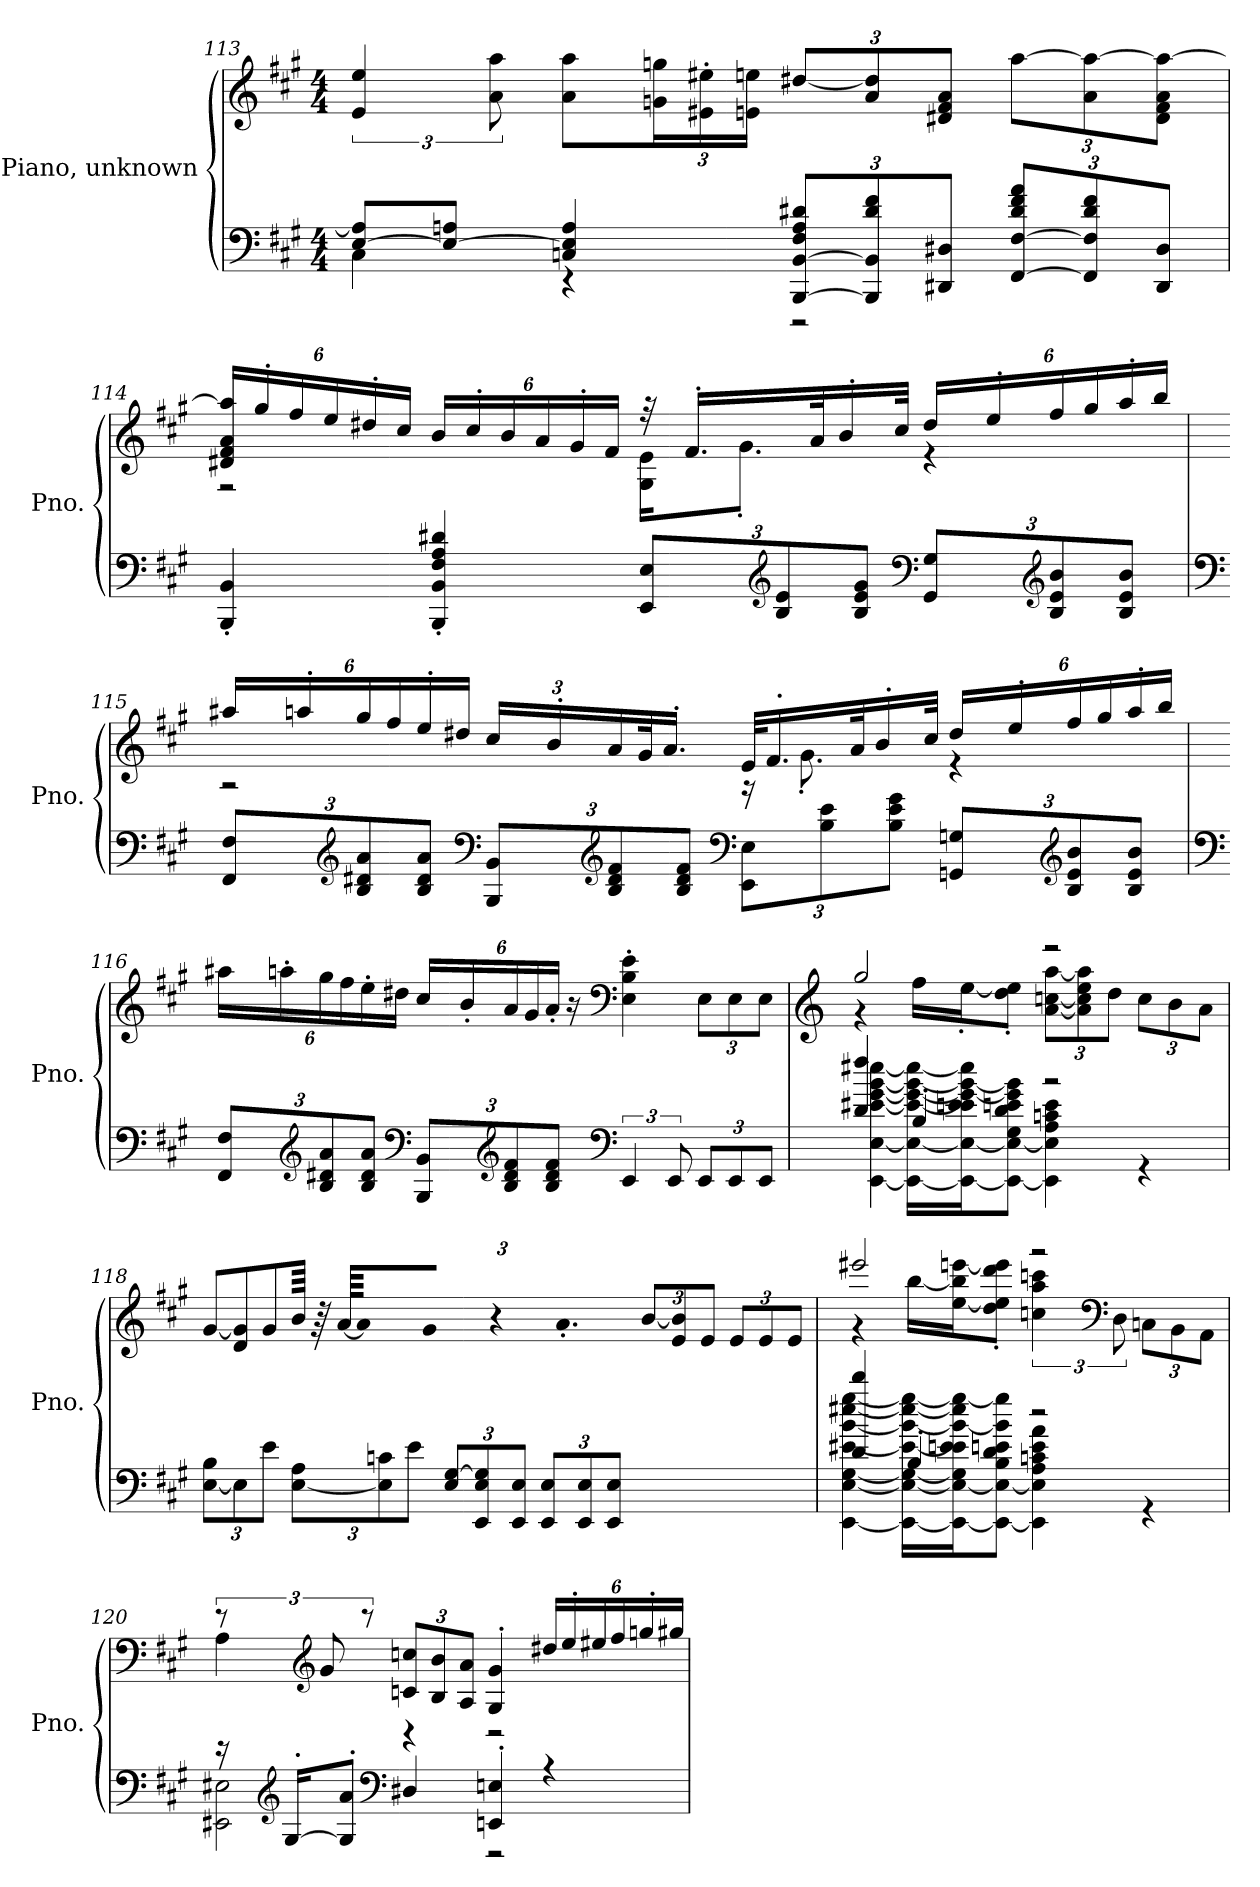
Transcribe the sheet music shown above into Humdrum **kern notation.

**kern	**kern
*part1	*part1
*staff2	*staff1
*I"Piano, unknown	*
*I'Pno.	*
*clefF4	*clefG2
*k[f#c#g#]	*k[f#c#g#]
*M4/4	*M4/4
=113	=113
*^	*
[8E/ 8A#/]L	4C#\	6e/ 6ee/
8E/_ 8An/J	.	.
.	.	12a\ 12aa\
4Cn/ 4E/] 4A/	4r	8a\ 8aa\L
*	*	*Xbrackettup
.	.	24gn\ 24ggn\L
.	.	24e#X\' 24ee#X\'
.	.	24en\ 24een\JJ
*Xbrackettup	*	*
[12BBB/ [12BB/ 12F#/ 12A/ 12d#X/L	2r	[12dd#X/L
12BBB/] 12BB/] 12d#/ 12f#/	.	12a/ 12dd#/]
12DD#X/ 12D#X/J	.	12d#X/ 12f#/ 12a/J
[12FF#/ [12F#/ 12d#/ 12f#/ 12a/L	.	[12aa\L
12FF#/] 12F#/] 12d#/ 12f#/	.	12a\ 12aa\_
12DD#/ 12D#/J	.	12d#\ 12f#\ 12a\ 12aa\_J
*v	*v	*
!!LO:LB:g=z
=114	=114
*	*^
4BBB/' 4BB/'	24d#X/ 24f#/ 24a/ 24aa/]LL	2r
.	24gg#'/	.
.	24ff#/	.
.	24ee/	.
.	24dd#X'/	.
.	24cc#/JJ	.
4BBB/' 4BB/' 4F#/' 4A/' 4d#X/'	24b/LL	.
.	24cc#'/	.
.	24b/	.
.	24a/	.
.	24g#'/	.
.	24f#/JJ	.
12EE/ 12E/L	32r	16G#\ 16e\KL
.	16.f#'/LL	.
.	.	8.g#'\J
*clefG2	*	*
12B/ 12e/	.	.
.	32a/K	.
.	16b'/	.
12B/ 12e/ 12g#/J	.	.
.	32cc#/JJk	.
*clefF4	*	*
12GG#/ 12G#/L	24dd#/LL	4r
.	24ee'/	.
*clefG2	*	*
12B/ 12e/ 12b/	24ff#/	.
.	24gg#/	.
12B/ 12e/ 12b/J	24aa'/	.
.	24bb/JJ	.
!!LO:LB:g=z	!!
=115	=115	=115
*clefF4	*	*
12FF#/ 12F#/L	24aa#X/LL	2r
.	24aan'/	.
*clefG2	*	*
12B/ 12d#X/ 12a/	24gg#/	.
.	24ff#/	.
12B/ 12d#/ 12a/J	24ee'/	.
.	24dd#X/JJ	.
*clefF4	*	*
12BBB/ 12BB/L	24cc#/LL	.
.	24b'/	.
*clefG2	*	*
12B/ 12d#/ 12f#/	24a/	.
.	32g#/K	.
.	16.a'/JJ	.
12B/ 12d#/ 12f#/J	.	.
*clefF4	*	*
12EE\ 12E\L	32e/KLL	16r
.	16.f#'/	.
.	.	8.g#'\
12B\ 12e\	.	.
.	32a/K	.
.	16b'/	.
12B\ 12e\ 12g#\J	.	.
.	32cc#/JJk	.
12GGn/ 12Gn/L	24dd#/LL	4r
.	24ee'/	.
*clefG2	*	*
12B/ 12e/ 12b/	24ff#/	.
.	24gg#/	.
12B/ 12e/ 12b/J	24aa'/	.
.	24bb/JJ	.
*	*v	*v
!!LO:LB:g=z
=116	=116
*clefF4	*
12FF#/ 12F#/L	24aa#X\LL
.	24aan'\
*clefG2	*
12B/ 12d#X/ 12a/	24gg#\
.	24ff#\
12B/ 12d#/ 12a/J	24ee'\
.	24dd#X\JJ
*clefF4	*
12BBB/ 12BB/L	24cc#/LL
.	24b'/
*clefG2	*
12B/ 12d#/ 12f#/	24a/
*	*brackettup
.	24g#/
12B/ 12d#/ 12f#/J	24a'/JJ
.	24r
*clefF4	*clefF4
*brackettup	*
6EE/	4E\' 4B\' 4e\'
12EE/	.
*Xbrackettup	*Xbrackettup
12EE/L	12E\L
12EE/	12E\
12EE/J	12E\J
=117	=117
*	*clefG2
*^	*^
4d/ 4ff#/	[4EE\ [4E\ [4e#X\ [4g#\ [4b\ [4ee#X\	2gg#/	4r
4B'/	16EE\_ 16E\_ 16e#\_ 16g#\_ 16b\_ 16ee#\_LL	.	16ff#\LL
.	16EE\_ 16E\_ 16en\ 16e#\] 16g#\_ 16b\_ 16ee#\]J	.	[16ee'\J
.	8EE\_ 8E\_ 8G#\ 8d\ 8en\ 8g#\] 8b\]J	.	8dd\' 8ee\]'J
2r	4EE\] 4E\] 4A\ 4cn\ 4e\	2r	[12a\ [12ccn\ [12aa\L
.	.	.	12a\] 12cc\] 12ee\ 12aa\]
.	.	.	12dd\J
.	4r	.	12cc\L
.	.	.	12b\
.	.	.	12a\J
*v	*v	*	*
*	*v	*v
!!LO:PB:g=z
=118	=118
[12E\ 12B\L	[12g#/L
12E\]	12d/ 12g#/]
12e\J	12g#/
*	*brackettup
[12E\ 12A\L	96b/Jkkk
.	96r
.	[96a/KKLL
.	16a/]
12E\] 12cn\	.
.	32g#/JJk
.	32r
.	16.a'/
12e\J	.
*	*Xbrackettup
12E/ [12G#/L	[12b/L
12EE/ 12E/ 12G#/]	12e/ 12b/]
12EE/ 12E/J	12e/J
12EE/ 12E/L	12e/L
12EE/ 12E/	12e/
12EE/ 12E/J	12e/J
=119	=119
*^	*^
4d/ 4ddd/	[4EE\ [4E\ [4G#\ [4e#X\ [4b\ [4ee#X\ [4gg#\	2eee#X/	4r
4B'/	16EE\_ 16E\_ 16G#\_ 16e#\_ 16b\_ 16ee#\_ 16gg#\_LL	.	[16bb\LL
.	16EE\_ 16E\_ 16G#\] 16en\ 16e#\] 16b\_ 16ee#\] 16gg#\_J	.	[16ee\ 16bb\] [16eeen\J
.	8EE\_ 8E\_ 8B\ 8d\ 8en\ 8b\] 8gg#\]J	.	8dd\' 8ee\]' 8ddd\' 8eee\]'J
*	*	*	*brackettup
2r	4EE\] 4E\] 4A\ 4cn\ 4e\ 4a\	2r	6ccn\ 6aa\ 6cccn\
*	*	*clefF4	*
.	.	.	12D\
*	*	*	*Xbrackettup
.	4r	.	12Cn\L
.	.	.	12BB\
.	.	.	12AA\J
!!LO:LB:g=z	!!
=120	=120	=120	=120
*	*	*brackettup	*
16r	2EE#X\ 2E#X\	12r	4A\
*clefG2	*	*	*
[16G#'/KL	.	.	.
*	*	*clefG2	*
.	.	12g#/	.
8G#/]' 8a/'J	.	.	.
.	.	12r	.
*clefF4	*	*	*
*	*	*Xbrackettup	*
4D#X/	.	12cn/ 12ccn/L	4r
.	.	12B/ 12b/	.
.	.	12A/ 12a/J	.
4EEn/' 4En/'	2r	4G#/' 4g#/'	2r
4r	.	24dd#X/LL	.
.	.	24ee'/	.
.	.	24ee#X/	.
.	.	24ff#/	.
.	.	24ggn'/	.
.	.	24gg#X/JJ	.
*v	*v	*	*
*	*v	*v
=	=
*-	*-
